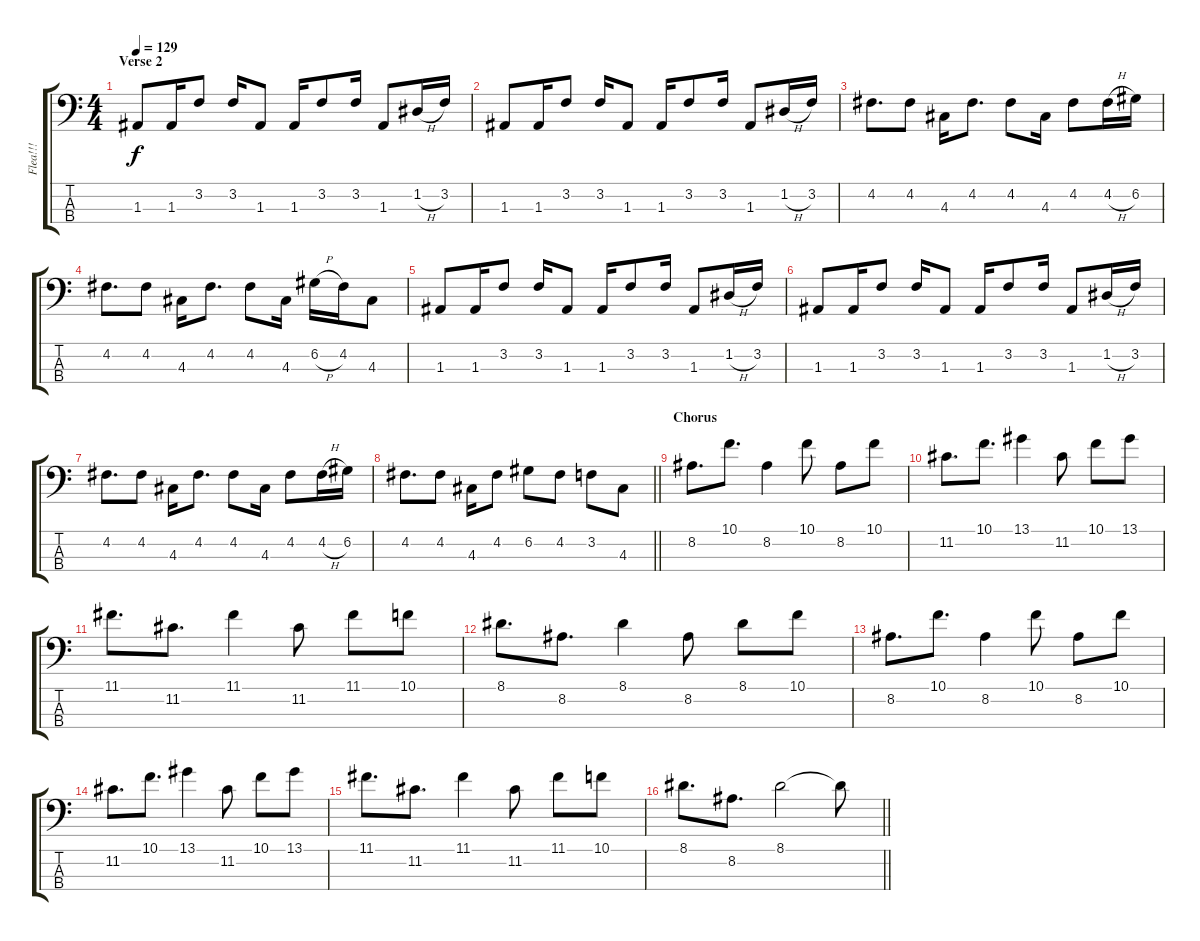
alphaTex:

\track ("Flea!!!" "Flea!!!") {instrument electricbassfinger}
\staff {score tabs}
\tuning (G2 D2 A1 E1) {hide}
\ts (4 4)
\section ("" "Verse 2")
\tempo 129
\clef f4
\ks c
1.3.8{dy f} 1.3.16 3.2.8 3.2.16 1.3.8 1.3.16 3.2.8 3.2.16 1.3.8 1.2{h}.16 3.2.16 |
1.3.8 1.3.16 3.2.8 3.2.16 1.3.8 1.3.16 3.2.8 3.2.16 1.3.8 1.2{h}.16 3.2.16 |
4.2.8{d} 4.2.8 4.3.16 4.2.8{d} 4.2.8 4.3.16 4.2.8 4.2{h}.16 6.2.16 |
4.2.8{d} 4.2.8 4.3.16 4.2.8{d} 4.2.8 4.3.16 6.2{h}.16 4.2.16 4.3.8 |
1.3.8 1.3.16 3.2.8 3.2.16 1.3.8 1.3.16 3.2.8 3.2.16 1.3.8 1.2{h}.16 3.2.16 |
1.3.8 1.3.16 3.2.8 3.2.16 1.3.8 1.3.16 3.2.8 3.2.16 1.3.8 1.2{h}.16 3.2.16 |
4.2.8{d} 4.2.8 4.3.16 4.2.8{d} 4.2.8 4.3.16 4.2.8 4.2{h}.16 6.2.16 |
\barLineRight lightlight
4.2.8{d} 4.2.8 4.3.16 4.2.8 6.2.8 4.2.8 3.2.8 4.3.8 |
\section ("" "Chorus")
8.2.8{d} 10.1.8{d} 8.2.4 10.1.8 8.2.8 10.1.8 |
11.2.8{d} 10.1.8{d} 13.1.4 11.2.8 10.1.8 13.1.8 |
11.1.8{d} 11.2.8{d} 11.1.4 11.2.8 11.1.8 10.1.8 |
8.1.8{d} 8.2.8{d} 8.1.4 8.2.8 8.1.8 10.1.8 |
8.2.8{d} 10.1.8{d} 8.2.4 10.1.8 8.2.8 10.1.8 |
11.2.8{d} 10.1.8{d} 13.1.4 11.2.8 10.1.8 13.1.8 |
11.1.8{d} 11.2.8{d} 11.1.4 11.2.8 11.1.8 10.1.8 |
\barLineRight lightlight
8.1.8{d} 8.2.8{d} 8.1.2 8.1{t}.8
